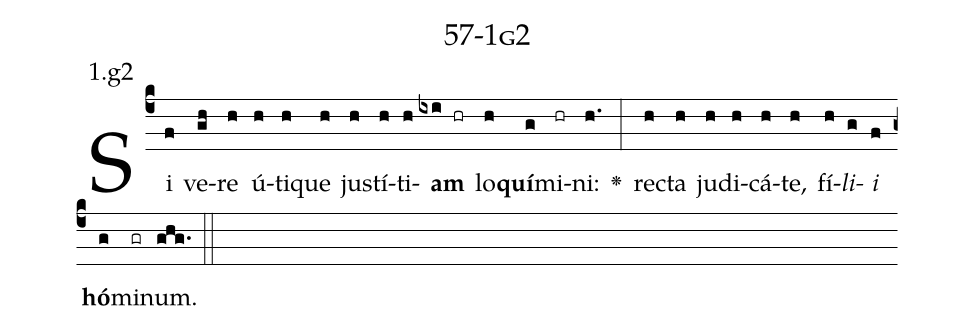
name: 57-1g2;
annotation: 1.g2;
%%
(c4)Si(f) ve(gh)re(h) ú(h)ti(h)que(h) jus(h)tí(h)ti(h)<b>am</b>(ixi hr) lo(h)<b>quí</b>(g)mi(hr)ni:(h.) <v>\greheightstar</v>(:) rec(h)ta(h) ju(h)di(h)cá(h)te,(h) fí(h)<i>li</i>(g)<i>i</i>(f) <b>hó</b>(g)mi(gr)num.(ghg.) (::)


%E(h) u(h) o(g) u(f) a(g) e.(ghg.) (::)
